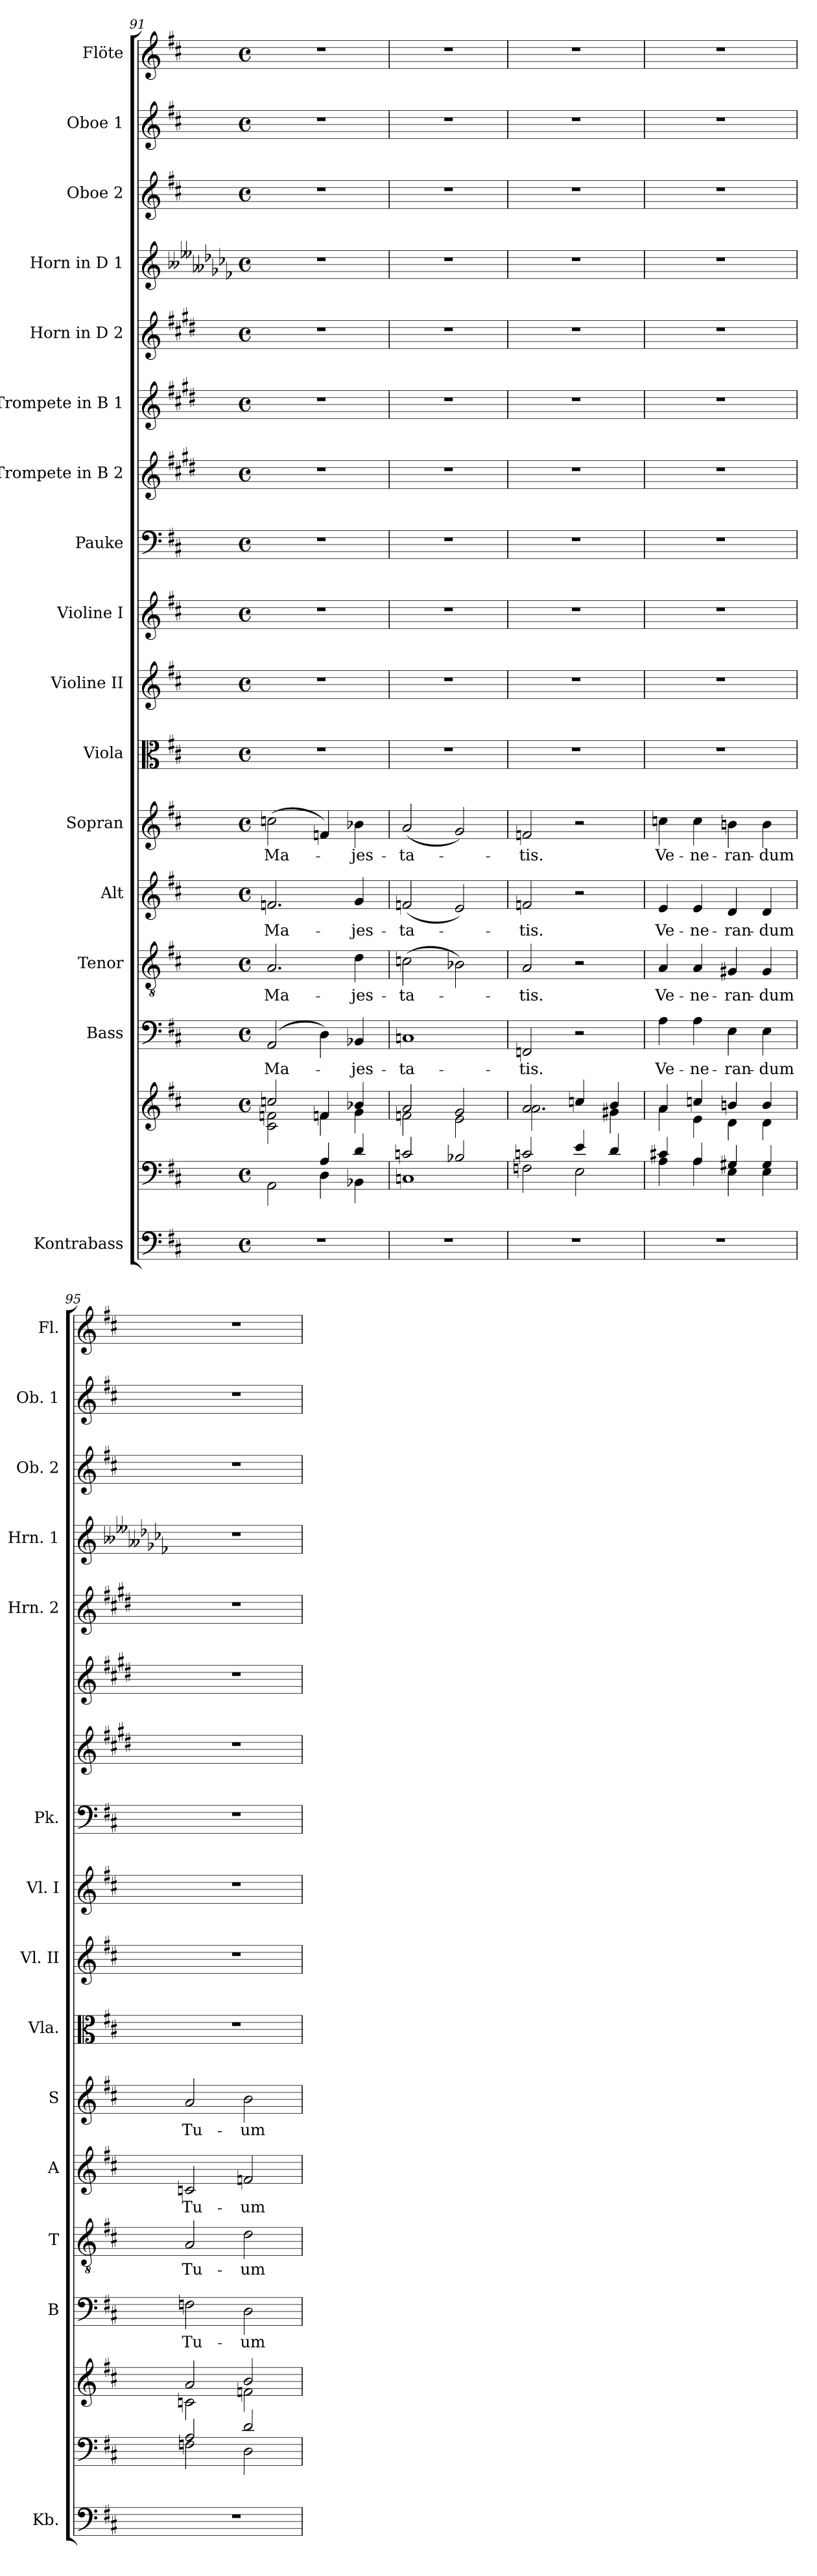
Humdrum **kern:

**kern	**kern	**kern	**kern	**text	**kern	**text	**kern	**text	**kern	**text	**kern	**kern	**kern	**kern	**kern	**kern	**kern	**kern	**kern	**kern	**kern
*part17	*part16	*part16	*part15	*part15	*part14	*part14	*part13	*part13	*part12	*part12	*part11	*part10	*part9	*part8	*part7	*part6	*part5	*part4	*part3	*part2	*part1
*staff18	*staff17	*staff16	*staff15	*staff15	*staff14	*staff14	*staff13	*staff13	*staff12	*staff12	*staff11	*staff10	*staff9	*staff8	*staff7	*staff6	*staff5	*staff4	*staff3	*staff2	*staff1
*I"Kontrabass	*	*	*I"Bass	*	*I"Tenor	*	*I"Alt	*	*I"Sopran	*	*I"Viola	*I"Violine II	*I"Violine I	*I"Pauke	*I"Trompete in B 2	*I"Trompete in B 1	*I"Horn in D 2	*I"Horn in D 1	*I"Oboe 2	*I"Oboe 1	*I"Flöte
*I'Kb.	*	*	*I'B	*	*I'T	*	*I'A	*	*I'S	*	*I'Vla.	*I'Vl. II	*I'Vl. I	*I'Pk.	*	*	*I'Hrn. 2	*I'Hrn. 1	*I'Ob. 2	*I'Ob. 1	*I'Fl.
*clefF4	*clefF4	*clefG2	*clefF4	*	*clefGv2	*	*clefG2	*	*clefG2	*	*clefC3	*clefG2	*clefG2	*clefF4	*clefG2	*clefG2	*clefG2	*clefG2	*clefG2	*clefG2	*clefG2
*ITrd7c12	*	*	*	*	*	*	*	*	*	*	*	*	*	*	*ITrd1c2	*ITrd1c2	*ITrd4c7	*ITrd-8c-12	*	*	*
*k[f#c#]	*k[f#c#]	*k[f#c#]	*k[f#c#]	*	*k[f#c#]	*	*k[f#c#]	*	*k[f#c#]	*	*k[f#c#]	*k[f#c#]	*k[f#c#]	*k[f#c#]	*k[f#c#]	*k[f#c#]	*k[f#c#g#]	*k[b--e--a--d-g-c-f-]	*k[f#c#]	*k[f#c#]	*k[f#c#]
*D:	*D:	*D:	*D:	*	*D:	*	*D:	*	*D:	*	*D:	*D:	*D:	*D:	*D:	*D:	*A:	*E--:	*D:	*D:	*D:
*M4/4	*M4/4	*M4/4	*M4/4	*	*M4/4	*	*M4/4	*	*M4/4	*	*M4/4	*M4/4	*M4/4	*M4/4	*M4/4	*M4/4	*M4/4	*M4/4	*M4/4	*M4/4	*M4/4
*met(c)	*met(c)	*met(c)	*met(c)	*	*met(c)	*	*met(c)	*	*met(c)	*	*met(c)	*met(c)	*met(c)	*met(c)	*met(c)	*met(c)	*met(c)	*met(c)	*met(c)	*met(c)	*met(c)
=91	=91	=91	=91	=91	=91	=91	=91	=91	=91	=91	=91	=91	=91	=91	=91	=91	=91	=91	=91	=91	=91
*	*^	*^	*	*	*	*	*	*	*	*	*	*	*	*	*	*	*	*	*	*	*
!	!	!	!	!	!	!LO:LY:b	!	!LO:LY:b	!	!LO:LY:b	!	!LO:LY:b	!	!	!	!	!	!	!	!	!	!	!
1r	2ryy	2AA\	2ccn/	2c#\ 2fn\	(2AA/	Ma-	2.A/	Ma-	2.fn/	Ma-	(>2ccn\	Ma-	1r	1r	1r	1r	1r	1r	1r	1r	1r	1r	1r
.	4A/	4D\	4fn/	4f\	4D\)	.	.	.	.	.	4fn/)	.	.	.	.	.	.	.	.	.	.	.	.
!	!	!	!	!	!	!LO:LY:b	!	!LO:LY:b	!	!LO:LY:b	!	!LO:LY:b	!	!	!	!	!	!	!	!	!	!	!
.	4d/	4BB-X\	4b-X/	4g\	4BB-X/	-jes-	4d\	-jes-	4g/	-jes-	4b-X\	-jes-	.	.	.	.	.	.	.	.	.	.	.
=92	=92	=92	=92	=92	=92	=92	=92	=92	=92	=92	=92	=92	=92	=92	=92	=92	=92	=92	=92	=92	=92	=92	=92
!	!	!	!	!	!	!LO:LY:b	!	!LO:LY:b	!	!LO:LY:b	!	!LO:LY:b	!	!	!	!	!	!	!	!	!	!	!
1r	2cn/	1Cn	2a/	2fn\	1Cn	-ta-	(>2cn\	-ta-	(<2fn/	-ta-	(<2a/	-ta-	1r	1r	1r	1r	1r	1r	1r	1r	1r	1r	1r
.	2B-X/	.	2g/	2e\	.	.	2B-X\)	.	2e/)	.	2g/)	.	.	.	.	.	.	.	.	.	.	.	.
=93	=93	=93	=93	=93	=93	=93	=93	=93	=93	=93	=93	=93	=93	=93	=93	=93	=93	=93	=93	=93	=93	=93	=93
!	!	!	!	!	!	!LO:LY:b	!	!LO:LY:b	!	!LO:LY:b	!	!LO:LY:b	!	!	!	!	!	!	!	!	!	!	!
1r	2cn/	2Fn\	2a/	2.a\	2FFn/	-tis.	2A/	-tis.	2fn/	-tis.	2fn/	-tis.	1r	1r	1r	1r	1r	1r	1r	1r	1r	1r	1r
.	4e/	2E\	4ccn/	.	2r	.	2r	.	2r	.	2r	.	.	.	.	.	.	.	.	.	.	.	.
.	4d/	.	4b/	4g#X\	.	.	.	.	.	.	.	.	.	.	.	.	.	.	.	.	.	.	.
!!LO:PB:g=z
=94	=94	=94	=94	=94	=94	=94	=94	=94	=94	=94	=94	=94	=94	=94	=94	=94	=94	=94	=94	=94	=94	=94	=94
!	!	!	!	!	!	!LO:LY:b	!	!LO:LY:b	!	!LO:LY:b	!	!LO:LY:b	!	!	!	!	!	!	!	!	!	!	!
1r	4c#X/	4A\	4a/	4a\	4A\	Ve-	4A/	Ve-	4e/	Ve-	4ccn\	Ve-	1r	1r	1r	1r	1r	1r	1r	1r	1r	1r	1r
!	!	!	!	!	!	!LO:LY:b	!	!LO:LY:b	!	!LO:LY:b	!	!LO:LY:b	!	!	!	!	!	!	!	!	!	!	!
.	4A/	4A\	4ccn/	4e\	4A\	-ne-	4A/	-ne-	4e/	-ne-	4cc\	-ne-	.	.	.	.	.	.	.	.	.	.	.
!	!	!	!	!	!	!LO:LY:b	!	!LO:LY:b	!	!LO:LY:b	!	!LO:LY:b	!	!	!	!	!	!	!	!	!	!	!
.	4G#X/	4E\	4bn/	4d\	4E\	-ran-	4G#X/	-ran-	4d/	-ran-	4bn\	-ran-	.	.	.	.	.	.	.	.	.	.	.
!	!	!	!	!	!	!LO:LY:b	!	!LO:LY:b	!	!LO:LY:b	!	!LO:LY:b	!	!	!	!	!	!	!	!	!	!	!
.	4G#/	4E\	4b/	4d\	4E\	-dum	4G#/	-dum	4d/	-dum	4b\	-dum	.	.	.	.	.	.	.	.	.	.	.
=95	=95	=95	=95	=95	=95	=95	=95	=95	=95	=95	=95	=95	=95	=95	=95	=95	=95	=95	=95	=95	=95	=95	=95
!	!	!	!	!	!	!LO:LY:b	!	!LO:LY:b	!	!LO:LY:b	!	!LO:LY:b	!	!	!	!	!	!	!	!	!	!	!
1r	2A/	2Fn\	2a/	2cn\	2Fn\	Tu-	2A/	Tu-	2cn/	Tu-	2a/	Tu-	1r	1r	1r	1r	1r	1r	1r	1r	1r	1r	1r
!	!	!	!	!	!	!LO:LY:b	!	!LO:LY:b	!	!LO:LY:b	!	!LO:LY:b	!	!	!	!	!	!	!	!	!	!	!
.	2d/	2D\	2b/	2fn\	2D\	-um	2d\	-um	2fn/	-um	2b\	-um	.	.	.	.	.	.	.	.	.	.	.
*	*v	*v	*	*	*	*	*	*	*	*	*	*	*	*	*	*	*	*	*	*	*	*	*
*	*	*v	*v	*	*	*	*	*	*	*	*	*	*	*	*	*	*	*	*	*	*	*
=	=	=	=	=	=	=	=	=	=	=	=	=	=	=	=	=	=	=	=	=	=
*-	*-	*-	*-	*-	*-	*-	*-	*-	*-	*-	*-	*-	*-	*-	*-	*-	*-	*-	*-	*-	*-
